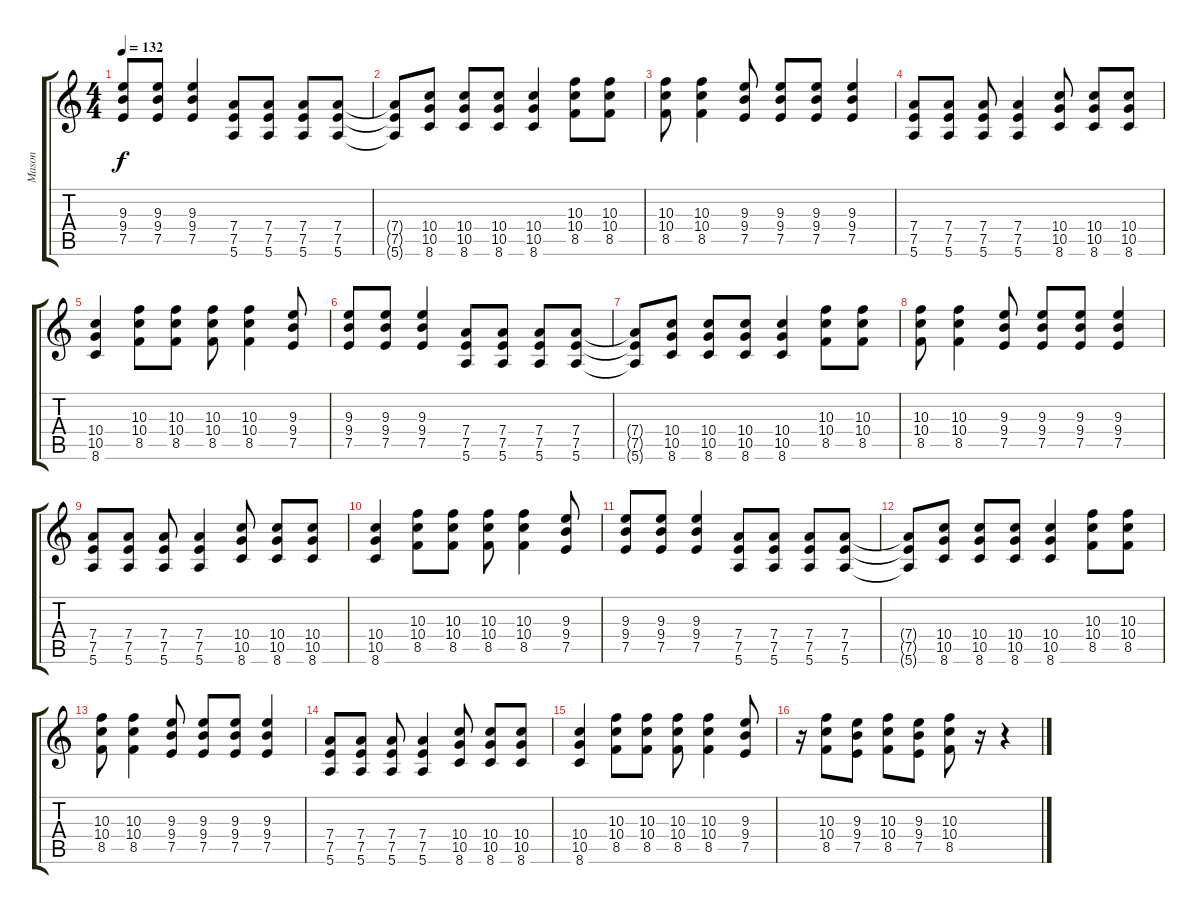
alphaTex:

\track (" Mason" " Mason") {instrument electricguitarjazz}
\staff {score tabs}
\tuning (E4 B3 G3 D3 A2 E2) {hide}
\ts (4 4)
\tempo 132
\clef g2
\ks c
(9.3 9.4 7.5).8{dy f} (9.3 9.4 7.5).8 (9.3 9.4 7.5).4 (7.4 7.5 5.6).8 (7.4 7.5 5.6).8 (7.4 7.5 5.6).8 (7.4 7.5 5.6).8 |
(7.4{t} 7.5{t} 5.6{t}).8 (10.4 10.5 8.6).8 (10.4 10.5 8.6).8 (10.4 10.5 8.6).8 (10.4 10.5 8.6).4 (10.3 10.4 8.5).8 (10.3 10.4 8.5).8 |
(10.3 10.4 8.5).8 (10.3 10.4 8.5).4 (9.3 9.4 7.5).8 (9.3 9.4 7.5).8 (9.3 9.4 7.5).8 (9.3 9.4 7.5).4 |
(7.4 7.5 5.6).8 (7.4 7.5 5.6).8 (7.4 7.5 5.6).8 (7.4 7.5 5.6).4 (10.4 10.5 8.6).8 (10.4 10.5 8.6).8 (10.4 10.5 8.6).8 |
(10.4 10.5 8.6).4 (10.3 10.4 8.5).8 (10.3 10.4 8.5).8 (10.3 10.4 8.5).8 (10.3 10.4 8.5).4 (9.3 9.4 7.5).8 |
(9.3 9.4 7.5).8 (9.3 9.4 7.5).8 (9.3 9.4 7.5).4 (7.4 7.5 5.6).8 (7.4 7.5 5.6).8 (7.4 7.5 5.6).8 (7.4 7.5 5.6).8 |
(7.4{t} 7.5{t} 5.6{t}).8 (10.4 10.5 8.6).8 (10.4 10.5 8.6).8 (10.4 10.5 8.6).8 (10.4 10.5 8.6).4 (10.3 10.4 8.5).8 (10.3 10.4 8.5).8 |
(10.3 10.4 8.5).8 (10.3 10.4 8.5).4 (9.3 9.4 7.5).8 (9.3 9.4 7.5).8 (9.3 9.4 7.5).8 (9.3 9.4 7.5).4 |
(7.4 7.5 5.6).8 (7.4 7.5 5.6).8 (7.4 7.5 5.6).8 (7.4 7.5 5.6).4 (10.4 10.5 8.6).8 (10.4 10.5 8.6).8 (10.4 10.5 8.6).8 |
(10.4 10.5 8.6).4 (10.3 10.4 8.5).8 (10.3 10.4 8.5).8 (10.3 10.4 8.5).8 (10.3 10.4 8.5).4 (9.3 9.4 7.5).8 |
(9.3 9.4 7.5).8 (9.3 9.4 7.5).8 (9.3 9.4 7.5).4 (7.4 7.5 5.6).8 (7.4 7.5 5.6).8 (7.4 7.5 5.6).8 (7.4 7.5 5.6).8 |
(7.4{t} 7.5{t} 5.6{t}).8 (10.4 10.5 8.6).8 (10.4 10.5 8.6).8 (10.4 10.5 8.6).8 (10.4 10.5 8.6).4 (10.3 10.4 8.5).8 (10.3 10.4 8.5).8 |
(10.3 10.4 8.5).8 (10.3 10.4 8.5).4 (9.3 9.4 7.5).8 (9.3 9.4 7.5).8 (9.3 9.4 7.5).8 (9.3 9.4 7.5).4 |
(7.4 7.5 5.6).8 (7.4 7.5 5.6).8 (7.4 7.5 5.6).8 (7.4 7.5 5.6).4 (10.4 10.5 8.6).8 (10.4 10.5 8.6).8 (10.4 10.5 8.6).8 |
(10.4 10.5 8.6).4 (10.3 10.4 8.5).8 (10.3 10.4 8.5).8 (10.3 10.4 8.5).8 (10.3 10.4 8.5).4 (9.3 9.4 7.5).8 |
r.16 (10.3 10.4 8.5).8 (9.3 9.4 7.5).8 (10.3 10.4 8.5).8 (9.3 9.4 7.5).8 (10.3 10.4 8.5).8 r.16 r.4
